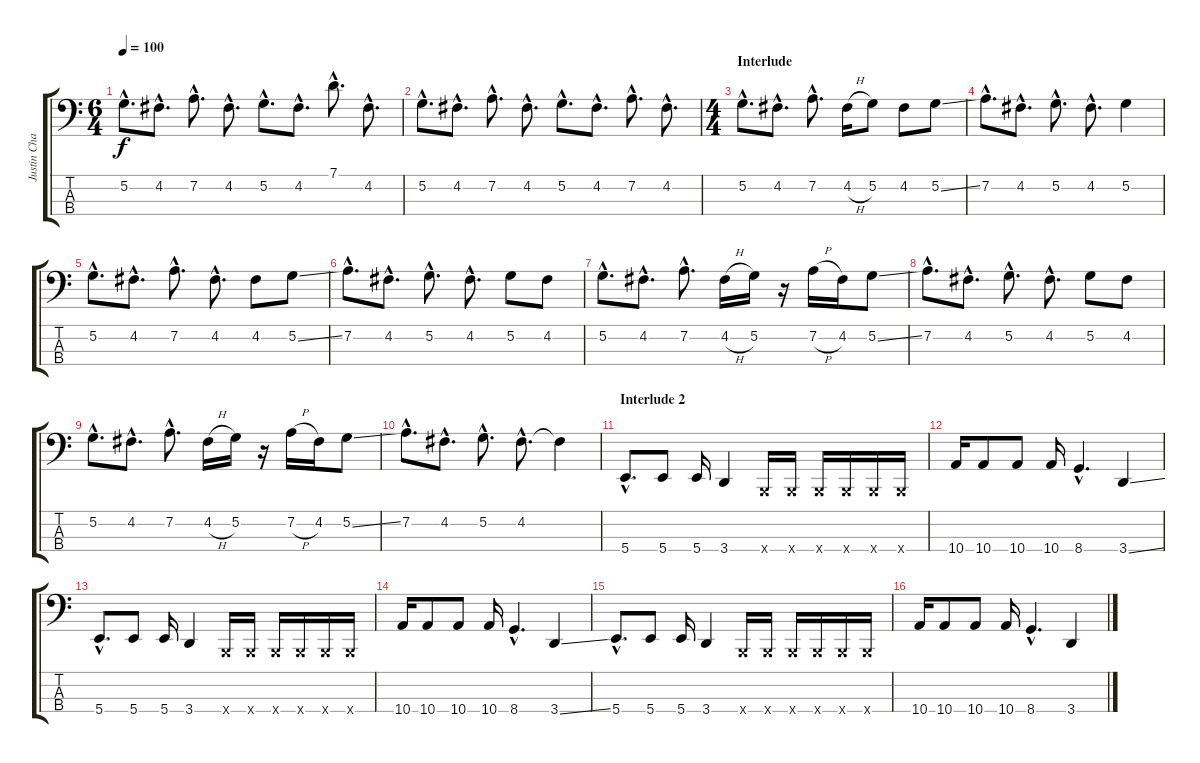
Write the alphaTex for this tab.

\track ("Justin Chancellor - Bass" "Justin Cha") {instrument electricbasspick}
\staff {score tabs}
\tuning (G2 D2 E1 B0) {hide}
\ts (6 4)
\tempo 100
\clef f4
\ks c
5.2{hac}.8{d dy f} 4.2{hac}.8{d} 7.2{hac}.8{d} 4.2{hac}.8{d} 5.2{hac}.8{d} 4.2{hac}.8{d} 7.1{hac}.8{d} 4.2{hac}.8{d} |
5.2{hac}.8{d} 4.2{hac}.8{d} 7.2{hac}.8{d} 4.2{hac}.8{d} 5.2{hac}.8{d} 4.2{hac}.8{d} 7.2{hac}.8{d} 4.2{hac}.8{d} |
\ts (4 4)
\section ("" "Interlude")
5.2{hac}.8{d} 4.2{hac}.8{d} 7.2{hac}.8{d} 4.2{h}.16 5.2.8 4.2.8 5.2{ss}.8 |
7.2{hac}.8{d} 4.2{hac}.8{d} 5.2{hac}.8{d} 4.2{hac}.8{d} 5.2.4 |
5.2{hac}.8{d} 4.2{hac}.8{d} 7.2{hac}.8{d} 4.2{hac}.8{d} 4.2.8 5.2{ss}.8 |
7.2{hac}.8{d} 4.2{hac}.8{d} 5.2{hac}.8{d} 4.2{hac}.8{d} 5.2.8 4.2.8 |
5.2{hac}.8{d} 4.2{hac}.8{d} 7.2{hac}.8{d} 4.2{h}.16 5.2.16 r.16 7.2{h}.16 4.2.16 5.2{ss}.8 |
7.2{hac}.8{d} 4.2{hac}.8{d} 5.2{hac}.8{d} 4.2{hac}.8{d} 5.2.8 4.2.8 |
5.2{hac}.8{d} 4.2{hac}.8{d} 7.2{hac}.8{d} 4.2{h}.16 5.2.16 r.16 7.2{h}.16 4.2.16 5.2{ss}.8 |
7.2{hac}.8{d} 4.2{hac}.8{d} 5.2{hac}.8{d} 4.2{hac}.8{d} 4.2{t}.4 |
\section ("" "Interlude 2")
5.4{hac}.8{d} 5.4.8 5.4.16 3.4.4 0.4{x}.16 0.4{x}.16 0.4{x}.16 0.4{x}.16 0.4{x}.16 0.4{x}.16 |
10.4.16 10.4.8 10.4.8 10.4.16 8.4{hac}.4{d} 3.4{ss}.4 |
5.4{hac}.8{d} 5.4.8 5.4.16 3.4.4 0.4{x}.16 0.4{x}.16 0.4{x}.16 0.4{x}.16 0.4{x}.16 0.4{x}.16 |
10.4.16 10.4.8 10.4.8 10.4.16 8.4{hac}.4{d} 3.4{ss}.4 |
5.4{hac}.8{d} 5.4.8 5.4.16 3.4.4 0.4{x}.16 0.4{x}.16 0.4{x}.16 0.4{x}.16 0.4{x}.16 0.4{x}.16 |
10.4.16 10.4.8 10.4.8 10.4.16 8.4{hac}.4{d} 3.4{ss}.4
